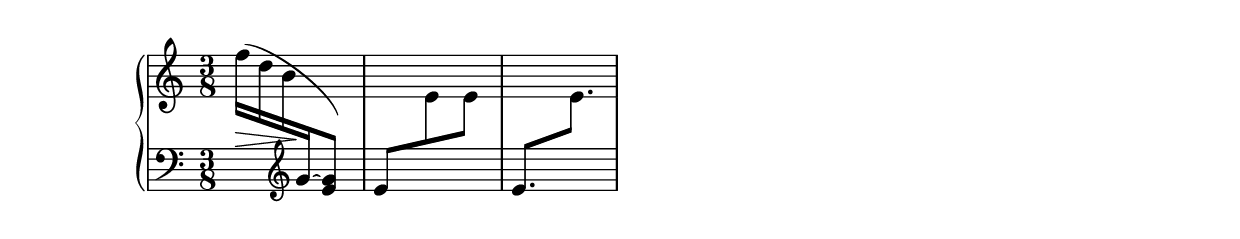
#(ly:set-option 'old-relative)
\version "1.9.1"
\header {
    texidoc = "Cross staff  (kneed) beams don't cause extreme slopes."
}

\score {
    \notes\context PianoStaff <
    \context Staff = up
    \relative c'' <
        {
	    \stemDown
            f16( \> d b\! \translator Staff = down \stemUp
            \clef treble g ~ << g e>>8)
	    
	     e[ \translator Staff = up
	    \stemDown
	    e e]
	    \translator Staff = down
	    \stemUp
	    e8.[
		\translator Staff = up
	    \stemDown
	    e8.]
	    
	} \\
    >
    \context Staff = down {
        \time 3/8 \clef bass s4.*3 }
    >
    \paper { raggedright = ##t}
}

